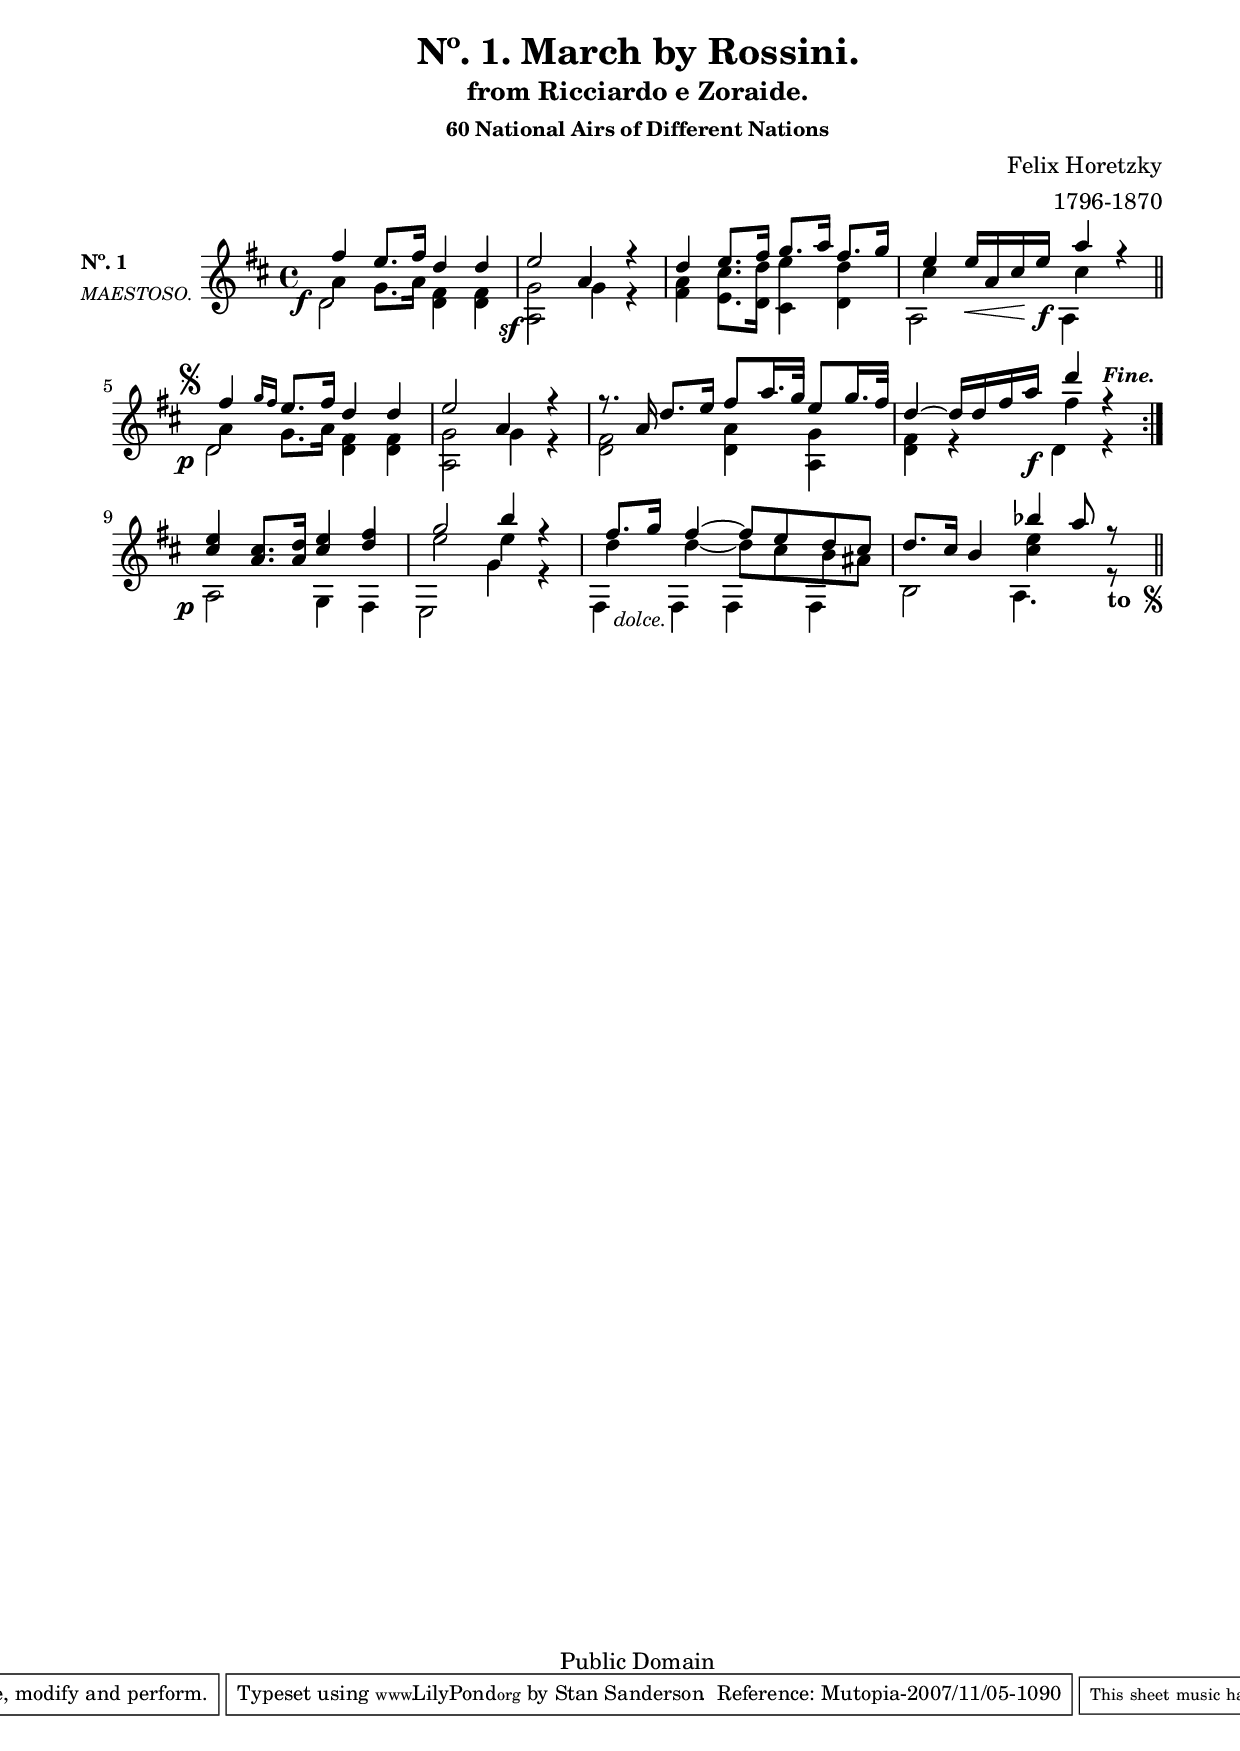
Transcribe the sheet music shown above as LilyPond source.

% Entered on Nov1, 2007
\version "2.11.34"
%#(set-global-staff-size 17) 

\paper {
%	#(set-paper-size "a4")
%	#(set-paper-size "letter")
	left-margin = 0.75 \in
	line-width = 7.0 \in
	between-system-padding = #2.0
	between-system-space = #2.0
	ragged-last-bottom = ##t 
	ragged-bottom = ##f
}

\header {
	title = "Nº. 1. March by Rossini."
	subtitle = "from Ricciardo e Zoraide."
	subsubtitle = "60 National Airs of Different Nations"
	composer = \markup{\column \right-align 
	{\line {Felix Horetzky} 1796-1870}}
	meter = ""
% MUTOPIA
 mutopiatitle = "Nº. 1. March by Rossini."
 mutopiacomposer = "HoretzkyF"
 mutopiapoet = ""
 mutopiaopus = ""
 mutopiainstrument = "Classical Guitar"
 date = "unk"
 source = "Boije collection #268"
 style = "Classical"
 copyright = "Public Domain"
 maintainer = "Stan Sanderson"
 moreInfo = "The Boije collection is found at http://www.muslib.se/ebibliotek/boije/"
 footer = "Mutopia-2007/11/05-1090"
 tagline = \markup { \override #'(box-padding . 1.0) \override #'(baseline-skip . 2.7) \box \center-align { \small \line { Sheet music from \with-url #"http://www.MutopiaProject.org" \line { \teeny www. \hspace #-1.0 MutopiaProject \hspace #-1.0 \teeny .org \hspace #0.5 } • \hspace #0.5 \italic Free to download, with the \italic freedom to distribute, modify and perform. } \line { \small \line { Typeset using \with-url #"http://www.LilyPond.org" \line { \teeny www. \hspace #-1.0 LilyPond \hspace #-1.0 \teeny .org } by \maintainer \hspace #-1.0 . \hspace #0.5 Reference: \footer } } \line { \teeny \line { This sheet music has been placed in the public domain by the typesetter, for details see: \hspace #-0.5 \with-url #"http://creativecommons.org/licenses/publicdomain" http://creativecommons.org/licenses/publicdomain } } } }
}

%%%%%%%%%%%%%%%%%%%%%%%%%%%%%%%%%%%%
%%
%% Source & comments
%%	
%%  Felix Horetzky was born in Horyszów Ruski, Poland, January 1, 1796.
%%	Little is known about he came to the guitar. He traveled to Vienna
%%	to study under master guitarrist, Mauro Giuliani. He traveled
%%  extensively in Europe as a concert performer and teacher. He wrote
%%  between 100 and 150 pieces for the guitar. He died in Edinburgh
%%  on October 6, 1870.
%%
%%	This piece is from #268, "60 National Airs of Different Nations",
%%	in the Boije collection and is in the public domain.
%%	<http://www.muslib.se/ebibliotek/boije/>
%%	Publisher: Chappell (London), no date given.
%%
%%	Carl Boije (1849-1923) was an amateur guitarist whose vast collection
%%	was donated to the State Library of Sweden after his death.
%%
%%	The dynamic markings for the most part follow the original score; obvious
%%	notation errors have been corrected.
%%
%%%%%%%%%%%%%%%%%%%%%%%%%%%%%%%%%%%%

\include "english.ly"

%%%% shortcuts

dol = \markup { \smaller\italic "dolce."}
cres = \markup{\smaller\italic"cresc:"}
cress = \markup{\tiny\smaller\italic"cresc:"}
espr = \markup{\smaller\italic"espres:"}
rit = \markup{\smaller\italic"ritart:"}
atem = \markup{\smaller\italic"a tempo:"}
smz = \markup{\smaller\italic"smorz:"} % smorzando
showTup = { \override TupletNumber #'transparent = ##f
		\override TupletBracket #'transparent = ##f }
hideTup = { \override TupletNumber #'transparent = ##t
		\override TupletBracket #'transparent = ##t }
seg = \markup {\smaller \smaller \musicglyph #"scripts.segno"}
cod = \markup {\smaller \vcenter "to" \hspace #0.7 \smaller \vcenter \musicglyph #"scripts.coda"}
toseg = \markup { \bold \vcenter "to" \hspace #0.7 \vcenter \smaller \musicglyph #"scripts.segno" }
fin = \markup {\smaller \bold \italic "Fine."}		
	
%% End shortcuts

%%%%%%%%%%
%% Reminders
%
%    \once \override DynamicText #'extra-offset = #'(-3.75 . 5.5)
%    \once \override TextScript #'extra-offset = #'( 0.8 . -2.3 )
%
%%%%%%%%%%

upper = \relative c''{
	\set Staff.instrumentName=\markup{
	\column {\smaller\bold "Nº. 1  " \smaller\smaller\italic "MAESTOSO. "}}
	\repeat volta 2 {
		fs4 e8. fs16 d4 d |
		e2 a,4 r |
		d e8. fs16 g8. a16 fs8. g16 |
		e4 e16_\< a, cs\! e_\f a4 r | \bar "||"
		
		\mark \seg
		fs4 \grace {g16[ fs]} e8. fs16 d4 d |
		e2 a,4 r |
		r8. a16 d8. e16 fs8 a16. g32 e8 g16. fs32 |
		d4 ~ d16 d fs a_\f d4 r^\fin
	}
		<e, cs>4 <cs a>8. <d a>16 <e cs>4 <fs d> |
		g2 b4 r |
		fs8. g16 fs4 ~ fs8 e d cs |
		d8. cs16 b4 bf' a8 r |
}

middle = \relative c'' {
	\override Staff.NoteCollision 
	#'merge-differently-headed = ##t
%% middle voice can interfere... use the following
	\override Stem #'length-fraction = #0.6
	\repeat volta 2 {
		a4 g8. a16 s2 |
		s1 |
		s1 |
		cs4 s cs s |

		a g8. a16 s2 |
		s1 |
		s1 |
		s2 fs'4 s |
	}
		s1 |
		e2 e4 s |
		d d ~ d8 cs b as |
		s2 <e' cs>4 s |	
}		

lower = \relative c' { 
	\override Staff.NoteCollision 
	#'merge-differently-headed = ##t
	\repeat volta 2 {
		\once \override DynamicText #'extra-offset = #'(-2.5 . 2.5)
		d2_\f <fs d>4 <fs d> |
		\once \override DynamicText #'extra-offset = #'(-2.5 . 2.5)
		<g a,>2_\sf g4 r |
		<a fs> <cs e,>8. <d d,>16 <e cs,>4 <d d,> |
		a,2 a4 s

		\once \override DynamicText #'extra-offset = #'(-2.5 . 2.5)
		d2_\p <fs d>4 <fs d> |
		<g a,>2 g4 r |
		<fs d>2 <a d,>4 <g a,> |
		<fs d> r d r |	
	}
		\once \override DynamicText #'extra-offset = #'(-2.5 . 2.5)
		a2_\p g4 fs |
		e2 g'4 r |
		\once \override TextScript #'extra-offset = #'( 2.0 . 2.0 )
		fs,_\dol fs fs fs |
		b2 a4. r8_\toseg	
}	

staffClassicalGuitar = \new Staff  {
		\time 4/4
		\key d \major
		\set Staff.connectArpeggios = ##t
		\set Staff.midiInstrument="acoustic guitar (nylon)"
		<<
			\new Voice = A { \voiceOne  \upper }
			\new Voice = B { \voiceTwo  \middle }			\new Voice = C { \voiceFour  \lower }
		>>
		\bar "||"   %%  "|."
}

\score { 
		<<
			\staffClassicalGuitar
		>>
		}
		
\layout  {\context {
   \Staff
   \consists Span_arpeggio_engraver
 } }

\score {
	\unfoldRepeats
	\staffClassicalGuitar
	\midi {
		\context {
			\Score
			tempoWholesPerMinute = #(ly:make-moment 90 4)
		}
		\context {
			\Voice
			\remove "Dynamic_performer"
	    }
    }
}
